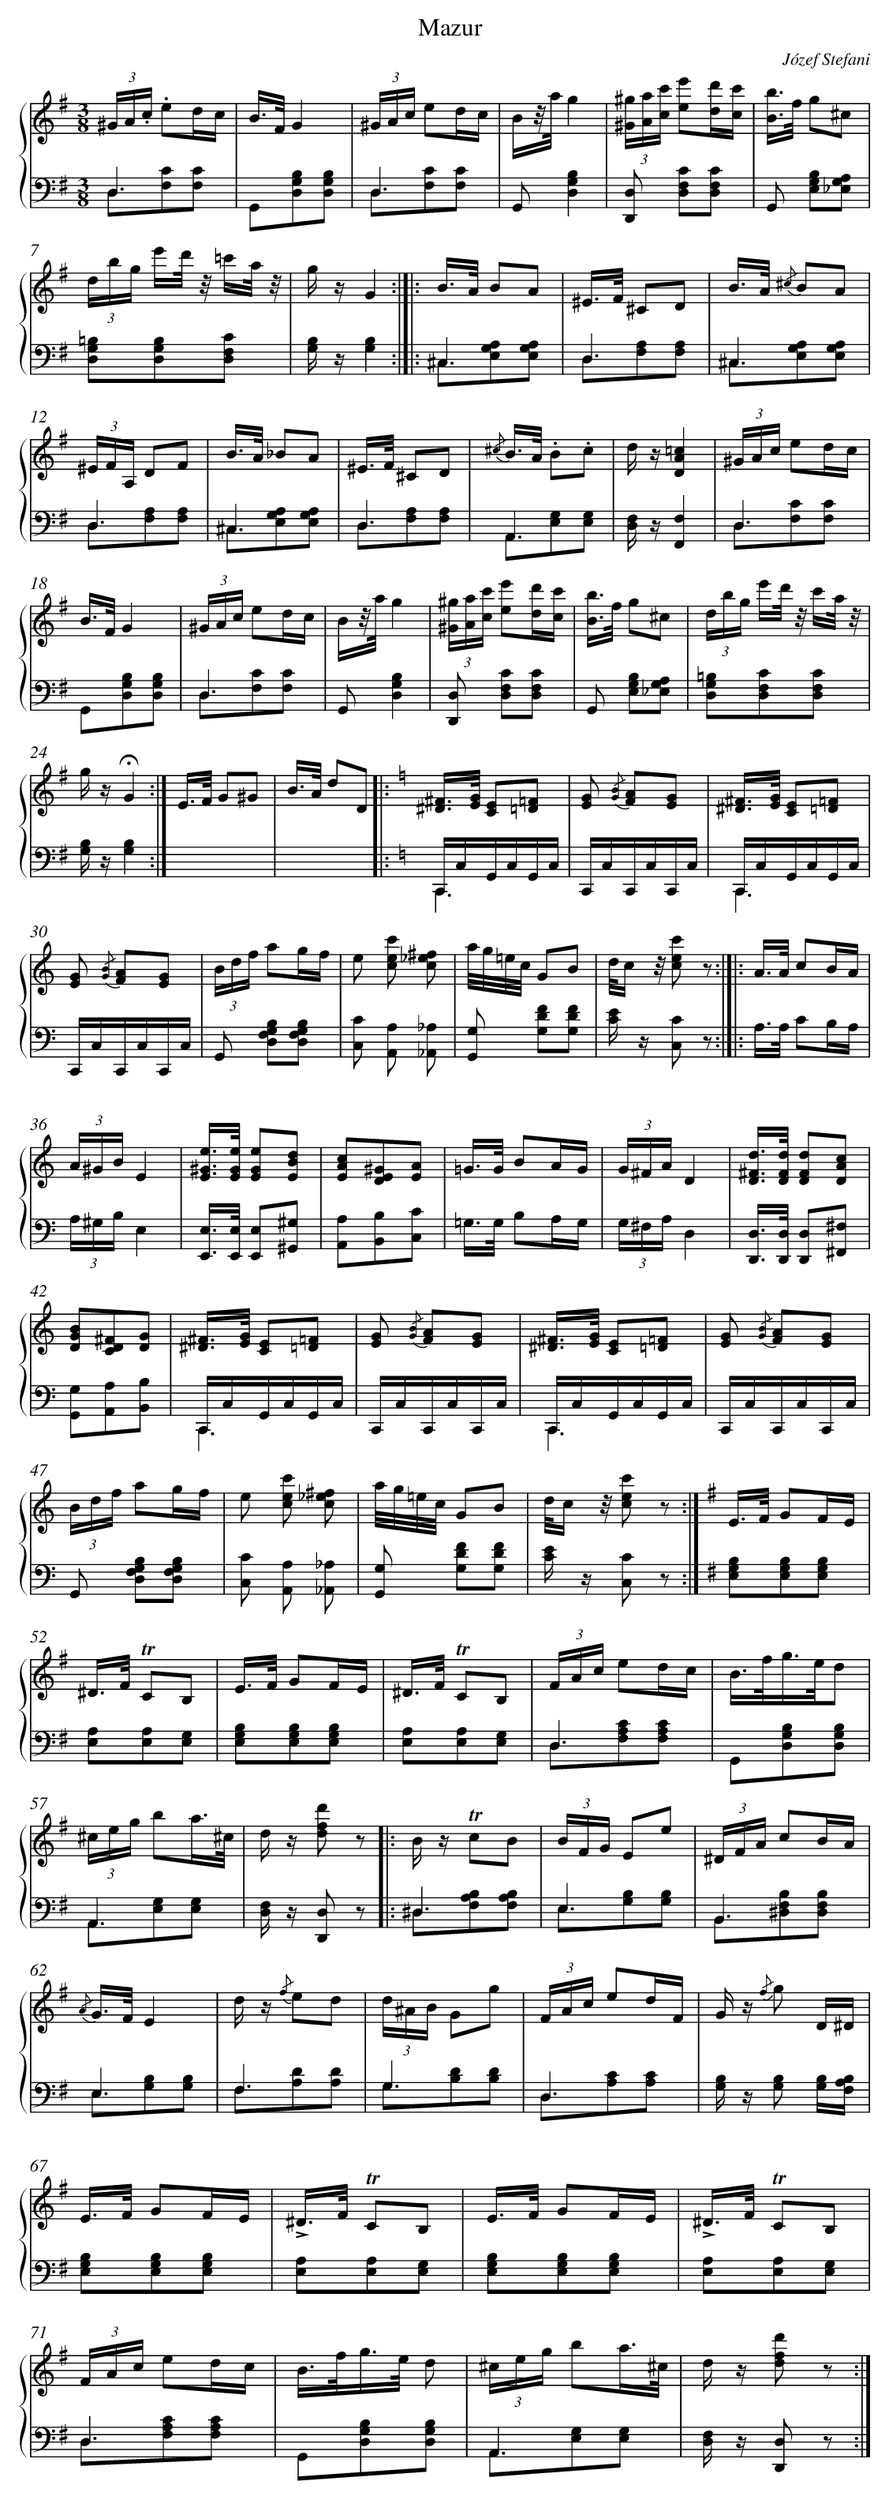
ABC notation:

X:1
T: Mazur
C: Józef Stefani
L: 1/8
M: 3/8
%%staves {1 2}
V: 1 clef=treble
V: 2 clef=bass
K: G
[V:1] (3^G/A/.c/ .ed/c/ |
[V:2] D,3 & D,[CF,][CF,] |
[V:1] B/>F/G2 |
[V:2] G,,[B,G,D,][B,G,D,] |
[V:1] (3^G/A/c/ ed/c/ |
[V:2] D,3 & D,[CF,][CF,] |
[V:1] B/z//a//g2 |
[V:2] G,,[B,2G,2D,2] |
[V:1] (3[^g/^G/][a/A/][c'/c/] [e'e][d'/d/][c'/c/] |
[V:2] [D,D,,] [CF,D,][CF,D,] |
[V:1] [b/B/]>f/ g^c |
[V:2] G,, [B,G,E,][A,G,_E,] |
[V:1] (3d/b/g/ e'/d'// z// =c'/a// z// |
[V:2] [=B,G,D,][B,G,D,][CF,D,] |
[V:1] g/ z/G2 :|]|:
[V:2] [B,/G,/] z/[B,2G,2] :|]|:
[V:1] B/>A/ BA |
[V:2] ^C,3 & ^C,[A,G,E,][A,G,E,] |
[V:1] ^E/>F/ ^CD |
[V:2] D,3 & D,[A,F,][A,F,] |
[V:1] B/>A/ {/^c} BA |
[V:2] ^C,3 & ^C,[A,G,E,][A,G,E,] |
[V:1] (3^E/F/A,/ DF |
[V:2] D,3 & D,[A,F,][A,F,] |
[V:1] B/>A/ _BA |
[V:2] ^C,3 & ^C,[A,G,E,][A,G,E,] |
[V:1] ^E/>F/ ^CD |
[V:2] D,3 & D,[A,F,][A,F,] |
[V:1] {/^c} B/>A/ .B.c |
[V:2] A,,3 & A,,[G,E,][G,E,] |
[V:1] d/ z/[=c2A2D2] |
[V:2] [F,/D,/] z/[F,2F,,2] |
[V:1] (3^G/A/c/ ed/c/ |
[V:2] D,3 & D,[CF,][CF,] |
[V:1] B/>F/G2 |
[V:2] G,,[B,G,D,][B,G,D,] |
[V:1] (3^G/A/c/ ed/c/ |
[V:2] D,3 & D,[CF,][CF,] |
[V:1] B/z//a//g2 |
[V:2] G,,[B,2G,2D,2] |
[V:1] (3[^g/^G/][a/A/][c'/c/] [e'e][d'/d/][c'/c/] |
[V:2] [D,D,,] [CF,D,][CF,D,] |
[V:1] [b/B/]>f/ g^c |
[V:2] G,, [B,G,E,][A,G,_E,] |
[V:1] (3d/b/g/ e'/d'// z// c'/a// z// |
[V:2] [=B,G,D,][CF,D,][CF,D,] |
[V:1] g/ z/!fermata!G2 :|]
[V:2] [B,/G,/] z/[B,2G,2] :|]
[V:1] E/>F/ G^G |
[V:2] x3 |
[V:1] B/>A/ dD ]|:
[V:2] x3 ]|:
[V:1]  [K:C] [^F/^D/]>[G/E/] [EC][=F=D] |
[V:2]  [K:C] C,,/C,/G,,/C,/G,,/C,/ & C,,3 |
[V:1] [GE] {/[BG]} [AF][GE] |
[V:2] C,,/C,/C,,/C,/C,,/C,/ |
[V:1] [^F/^D/]>[G/E/] [EC][=F=D] |
[V:2] C,,/C,/G,,/C,/G,,/C,/ & C,,3 |
[V:1] [GE] {/[BG]} [AF][GE] |
[V:2] C,,/C,/C,,/C,/C,,/C,/ |
[V:1] (3B/d/f/ ag/f/ |
[V:2] G,, [B,G,F,D,][B,G,F,D,] |
[V:1] e [c'ec] [^f_ec] |
[V:2] [CC,] [A,A,,] [_A,_A,,] |
[V:1] a//g//=e//c// GB |
[V:2] [G,G,,] [FDG,][FDG,] |
[V:1] d//c/ z// [c'ec] z :|]|:
[V:2] [E/C/] z/ [CC,] z :|]|:
[V:1] A/>A/ cB/A/ |
[V:2] A,/>A,/ CB,/A,/ |
[V:1] (3A/^G/B/E2 |
[V:2] (3A,/^G,/B,/E,2 |
[V:1] [e/^G/E/]>[e/G/E/] [eGE][dBE] |
[V:2] [E,/E,,/]>[E,/E,,/] [E,E,,][^G,^G,,] |
[V:1] [cAE][^GED][AE] |
[V:2] [A,A,,][B,B,,][CC,] |
[V:1] =G/>G/ BA/G/ |
[V:2] =G,/>G,/ B,A,/G,/ |
[V:1] (3G/^F/A/D2 |
[V:2] (3G,/^F,/A,/D,2 |
[V:1] [d/^F/D/]>[d/F/D/] [dFD][cAD] |
[V:2] [D,/D,,/]>[D,/D,,/] [D,D,,][^F,^F,,] |
[V:1] [BGD][^FDC][GD] |
[V:2] [G,G,,][A,A,,][B,B,,] |
[V:1] [^F/^D/]>[G/E/] [EC][=F=D] |
[V:2] C,,/C,/G,,/C,/G,,/C,/ & C,,3 |
[V:1] [GE] {/[BG]} [AF][GE] |
[V:2] C,,/C,/C,,/C,/C,,/C,/ |
[V:1] [^F/^D/]>[G/E/] [EC][=F=D] |
[V:2] C,,/C,/G,,/C,/G,,/C,/ & C,,3 |
[V:1] [GE] {/[BG]} [AF][GE] |
[V:2] C,,/C,/C,,/C,/C,,/C,/ |
[V:1] (3B/d/f/ ag/f/ |
[V:2] G,, [B,G,F,D,][B,G,F,D,] |
[V:1] e [c'ec] [^f_ec] |
[V:2] [CC,] [A,A,,] [_A,_A,,] |
[V:1] a//g//=e//c// GB |
[V:2] [G,G,,] [FDG,][FDG,] |
[V:1] d//c/ z// [c'ec] z :|]
[V:2] [E/C/] z/ [CC,] z :|]
[V:1]  [K:G] E/>F/ GF/E/ |
[V:2]  [K:G] [B,G,E,][B,G,E,][B,G,E,] |
[V:1] ^D/>F/ !trill!CB, |
[V:2] [A,E,][A,E,][G,E,] |
[V:1] E/>F/ GF/E/ |
[V:2] [B,G,E,][B,G,E,][B,G,E,] |
[V:1] ^D/>F/ !trill!CB, |
[V:2] [A,E,][A,E,][G,E,] |
[V:1] (3F/A/c/ ed/c/ |
[V:2] D,3 & D,[CA,F,][CA,F,] |
[V:1] B/>f/g/>e/d |
[V:2] G,,[B,G,D,][B,G,D,] |
[V:1] (3^c/e/g/ ba3//^c// |
[V:2] A,,3 & A,,[G,E,][G,E,] |
[V:1] d/ z/ [d'fd] z ]|:
[V:2] [F,/D,/] z/ [D,D,,] z ]|:
[V:1] B/ z/ !trill!cB |
[V:2] ^D,3 & ^D,[B,A,F,][B,A,F,] |
[V:1] (3B/F/G/ Ee |
[V:2] E,3 & E,[B,G,][B,G,] |
[V:1] (3^D/F/A/ cB/A/ |
[V:2] B,,3 & B,,[B,F,^D,][B,F,D,] |
[V:1] {/A} G/>F/E2 |
[V:2] E,3 & E,[B,G,][B,G,] |
[V:1] d/ z/ {/f} ed |
[V:2] F,3 & F,[DA,][DA,] |
[V:1] (3d/^A/B/ Gg |
[V:2] G,3 & G,[DB,][DB,] |
[V:1] (3F/A/c/ ed/F/ |
[V:2] D,3 & D,[CA,][CA,] |
[V:1] G/ z/ {/f} g D/^D/ |
[V:2] [B,/G,/] z/ [B,G,] [B,/G,/][B,/A,/F,/] |
[V:1] E/>F/ GF/E/ |
[V:2] [B,G,E,][B,G,E,][B,G,E,] |
[V:1] !accent!^D/>F/ !trill!CB, |
[V:2] [A,E,][A,E,][G,E,] |
[V:1] E/>F/ GF/E/ |
[V:2] [B,G,E,][B,G,E,][B,G,E,] |
[V:1] !accent!^D/>F/ !trill!CB, |
[V:2] [A,E,][A,E,][G,E,] |
[V:1] (3F/A/c/ ed/c/ |
[V:2] D,3 & D,[CA,F,][CA,F,] |
[V:1] B/>f/g/>e/ d |
[V:2] G,,[B,G,D,][B,G,D,] |
[V:1] (3^c/e/g/ ba3//^c// |
[V:2] A,,3 & A,,[G,E,][G,E,] |
[V:1] d/ z/ [d'fd] z :|]
[V:2] [F,/D,/] z/ [D,D,,] z :|]
